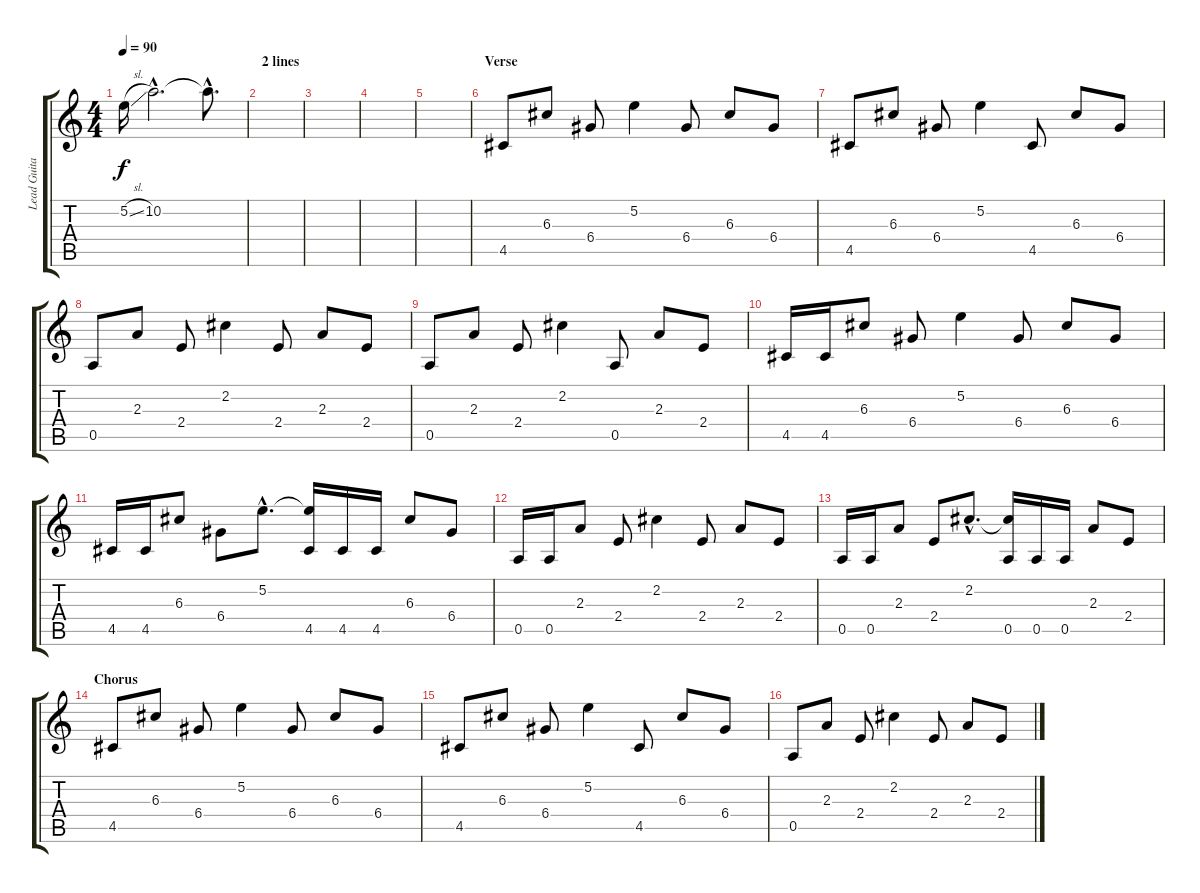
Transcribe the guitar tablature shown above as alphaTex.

\track ("Lead Guitar" "Lead Guita") {instrument distortionguitar}
\staff {score tabs}
\tuning (E4 B3 G3 D3 A2 E2) {hide}
\ts (4 4)
\tempo 90
\clef g2
\ks c
5.2{sl}.16{dy f} 10.2{hac}.2{d} 10.2{hac t}.8{d} |
\section ("" "2 lines")
|
|
|
|
\section ("" "Verse")
4.5.8{volume 13 balance 8} 6.3.8 6.4.8 5.2.4 6.4.8 6.3.8 6.4.8 |
4.5.8 6.3.8 6.4.8 5.2.4 4.5.8 6.3.8 6.4.8 |
0.5.8 2.3.8 2.4.8 2.2.4 2.4.8 2.3.8 2.4.8 |
0.5.8 2.3.8 2.4.8 2.2.4 0.5.8 2.3.8 2.4.8 |
4.5.16 4.5.16 6.3.8 6.4.8 5.2.4 6.4.8 6.3.8 6.4.8 |
4.5.16 4.5.16 6.3.8 6.4.8 5.2{hac}.8{d} (5.2{t} 4.5).16 4.5.16 4.5.16 6.3.8 6.4.8 |
0.5.16 0.5.16 2.3.8 2.4.8 2.2.4 2.4.8 2.3.8 2.4.8 |
0.5.16 0.5.16 2.3.8 2.4.8 2.2{hac}.8{d} (2.2{t} 0.5).16 0.5.16 0.5.16 2.3.8 2.4.8 |
\section ("" "Chorus")
4.5.8{balance 13} 6.3.8 6.4.8 5.2.4 6.4.8 6.3.8 6.4.8 |
4.5.8 6.3.8 6.4.8 5.2.4 4.5.8 6.3.8 6.4.8 |
0.5.8 2.3.8 2.4.8 2.2.4 2.4.8 2.3.8 2.4.8
